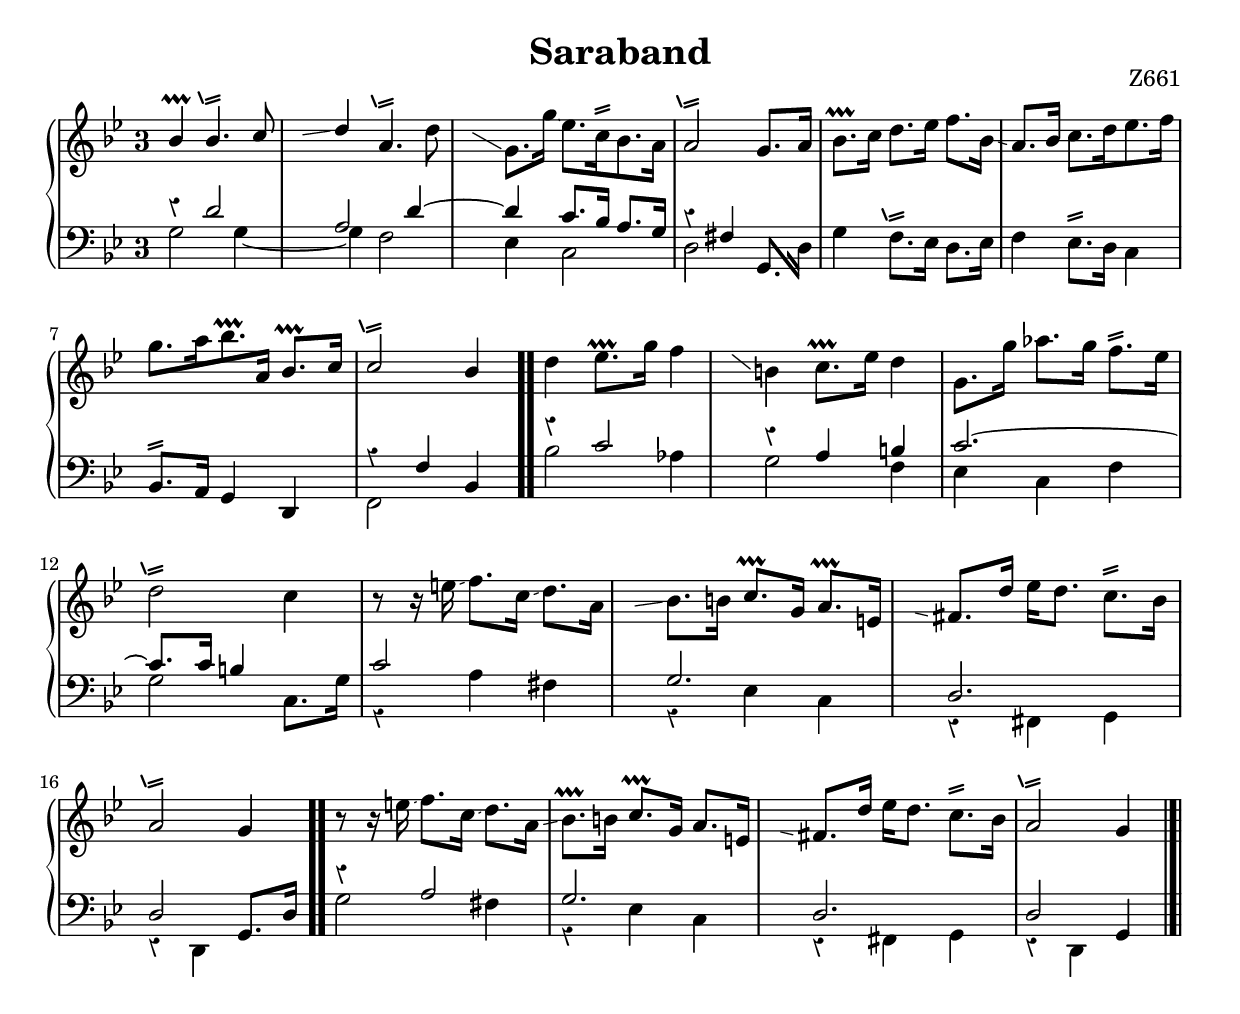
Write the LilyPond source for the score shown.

\version "2.18.2"

\include "../../include/tagline.ily"
\version "2.18.2"

shake = \markup { \path #.2 #'(
    (moveto 0 0)
    (lineto 1.3 .4)
    (moveto 0 .4)
    (lineto 1.3 .8)
    ) }

plainShake = \markup { \path #.2 #'(
    (moveto 0 0)
    (lineto 1.3 .4)
    (moveto 0 .4)
    (lineto 1.3 .8)
    (moveto -0.3 0.1)
    (lineto -0.7 1.1)
    ) }

shakeTurned = \markup { \path #.25 #'(
    (moveto 0 0)
    (lineto 1.3 .4)
    (moveto 0 .4)
    (lineto 1.3 .8)
    (moveto -0.5 0)
    (curveto -0.5 1.5 2 2 2 0)
    ) }

repeatGliss = #(define-music-function (parser location grace)
  (ly:pitch?)
  #{
    % the next two lines ensure the glissando is long enough
    % to be visible
    \once \override Glissando.springs-and-rods
      = #ly:spanner::set-spacing-rods
    \once \override Glissando.minimum-length = #4.5
    \once \hideNotes
    \grace $grace \glissando
  #})



cstr = \change Staff = "right"
cstl = \change Staff = "left"

\header {
  title = "Saraband"
  opus = "Z661"
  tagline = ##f
}

global = {
  \key g \minor
  \override Staff.TimeSignature.style = #'single-digit
  \time 3/4
  \override Staff.Rest #'style = #'classical
  %\override Staff.NoteCollision #'merge-differently-dotted = ##t
  %\set Timing.beamExceptions = #'( (end . (((1 . 16) . (4 4 4 4)))) )
}

right = \relative c'' {
  \global
  
  \stemUp bes4\prallprall bes4.^\plainShake c8
  \repeatGliss c d4 a4.^\plainShake \stemDown d8
  \once \stemUp \repeatGliss d g,8. g'16\glissando ees8.[ c16^\shake bes8. a16]
  \stemNeutral a2^\plainShake g8. a16
    
  bes8.\prallprall c16 d8. ees16 f8. bes,16\glissando
  a8. bes16 c8.[ d16 ees8. f16]
  g8.[ a16 bes8.\prallprall \stemUp a,16] bes8.\prallprall c16
  c2^\plainShake bes4 \bar ".."
  
  \stemNeutral d4 ees8.\prallprall g16 f4
  \repeatGliss f b, c8.\prallprall ees16 d4
  g,8. g'16 aes8. g16 f8.^\shake ees16
  d2^\plainShake c4
  
  r8 r16 e\glissando f8. c16\glissando d8. a16
  \repeatGliss a bes8. b16 c8.\prallprall g16 a8.\prallprall e16
  \repeatGliss g fis8. d'16 ees d8. c^\shake bes16
  a2^\plainShake g4 \bar ".."
  
  r8 r16 e'\glissando f8. c16\glissando d8. a16\glissando
  bes8.\prallprall b16 c8.\prallprall g16 a8. e16
  \repeatGliss g fis8. d'16 ees d8. c^\shake bes16
  a2^\plainShake g4 \bar "|.|"
}

leftUp = \relative c' {
  \global
  
  \voiceOne
  r4 d2
  a d4 ~ 
  d c8. bes16 a8. g16 
  r4 fis s4
    
  s2. s s
  r4 f bes, \bar ".."
  
  r4 c'2
  r4 a b
  c2. ~ 
  c8. c16 b4 s
  
  c2 s4
  g2.
  d2.
  d2 g,8. d'16 \bar ".."
  
  r4 a'2
  g2. 
  d
  d2 g,4 \bar "|.|"
}

leftDown = \relative c' {
  \global
  
  \voiceTwo 
  g2 g4 ~ 
  g f2
  ees4 c2
  d \once \stemUp g,8. d'16
    
  g4 f8.^\plainShake ees16 d8. ees16
  f4 ees8.^\shake d16 c4
  \oneVoice bes8.^\shake a16 g4 d
  \voiceTwo f2 s4 \bar ".."
  
  bes'2 aes4
  g2 f4
  ees c f
  g2 c,8. g'16
  
  r4 a fis
  r ees c
  r fis, g
  r d s
  
  g'2 fis4
  r ees c
  r fis, g
  r d s \bar "|.|"
}

breaks = {
    s2. \noBreak s2. \noBreak s2. \noBreak s2. \break
    s2. \noBreak s2. \noBreak s2. \noBreak s2. \break 

    s2. \noBreak s2. \noBreak s2. \noBreak s2. \break
    s2. \noBreak s2. \noBreak s2. \noBreak s2. \break
    s2. \noBreak s2. \noBreak s2. \noBreak s2. \break
}

\score {
  \new PianoStaff <<
    \new Staff = "right" {
      %<< 
      %\breaks
        \new Voice { \right }
        %>>
    }
    \new Staff = "left" { 
      <<
        %\breaks 
        \new Voice { \clef bass \leftUp }
        \new Voice { \leftDown }
      >>
    }
  >>
  \layout { indent = 0 }
}
